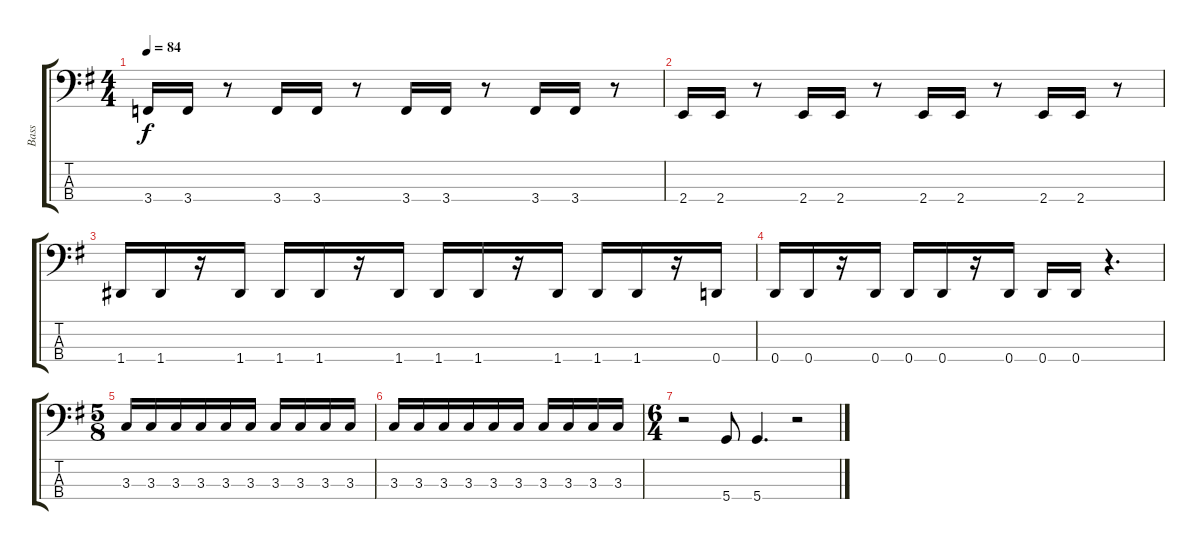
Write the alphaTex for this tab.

\track ("Bass" "Bass") {instrument electricbasspick}
\staff {score tabs}
\tuning (G2 D2 A1 D1) {hide}
\ts (4 4)
\tempo 84
\clef f4
\ks g
3.4.16{dy f} 3.4.16 r.8 3.4.16 3.4.16 r.8 3.4.16 3.4.16 r.8 3.4.16 3.4.16 r.8 |
2.4.16 2.4.16 r.8 2.4.16 2.4.16 r.8 2.4.16 2.4.16 r.8 2.4.16 2.4.16 r.8 |
1.4.16 1.4.16 r.16 1.4.16 1.4.16 1.4.16 r.16 1.4.16 1.4.16 1.4.16 r.16 1.4.16 1.4.16 1.4.16 r.16 0.4.16 |
0.4.16 0.4.16 r.16 0.4.16 0.4.16 0.4.16 r.16 0.4.16 0.4.16 0.4.16 r.4{d} |
\ts (5 8)
3.3.16 3.3.16 3.3.16 3.3.16 3.3.16 3.3.16 3.3.16 3.3.16 3.3.16 3.3.16 |
3.3.16 3.3.16 3.3.16 3.3.16 3.3.16 3.3.16 3.3.16 3.3.16 3.3.16 3.3.16 |
\ts (6 4)
r.2 5.4.8 5.4.4{d} r.2
